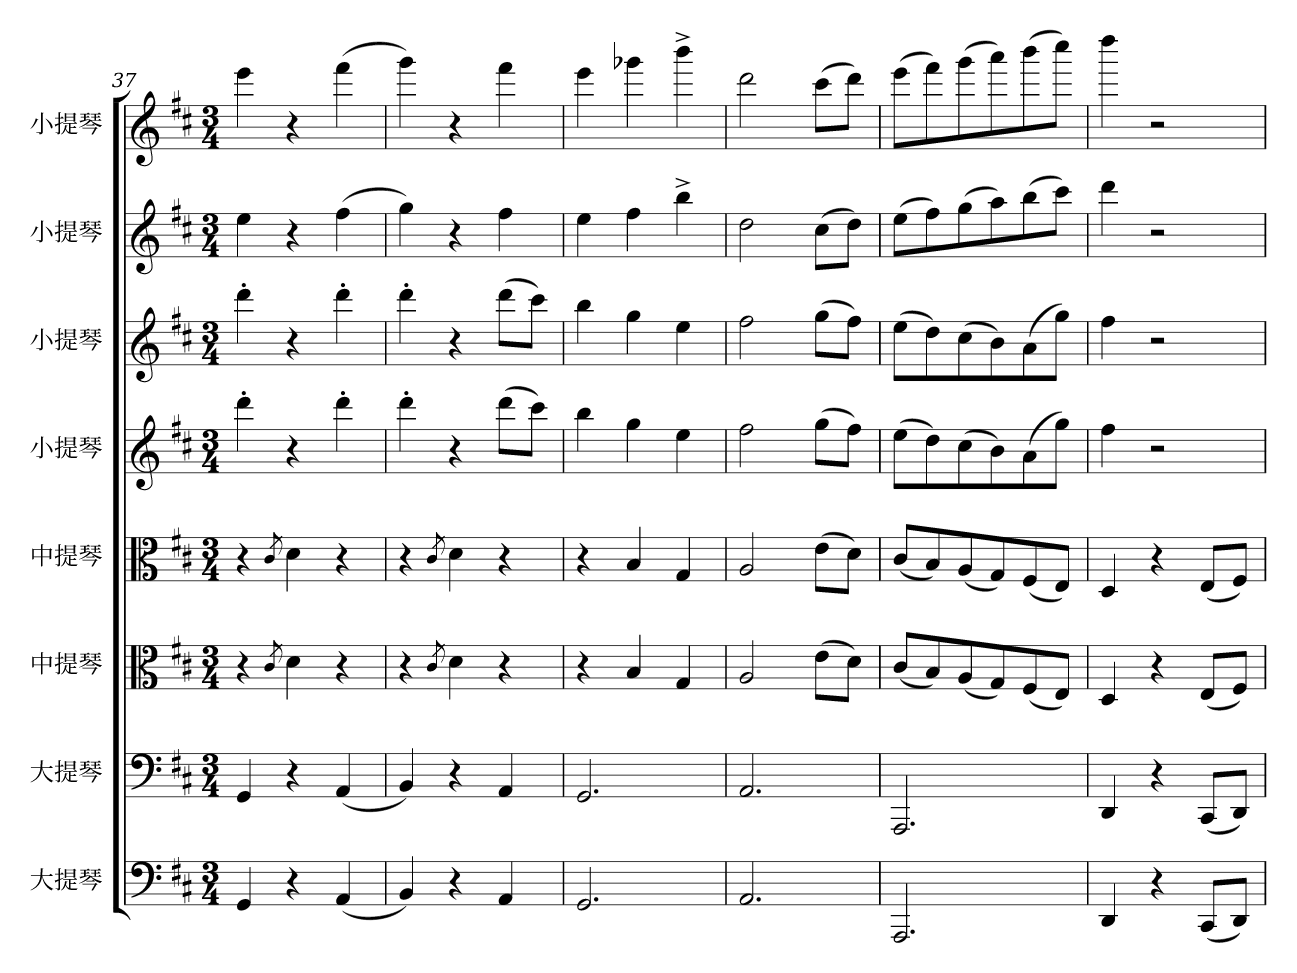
**kern	**kern	**kern	**kern	**kern	**kern	**kern	**kern
*part8	*part7	*part6	*part5	*part4	*part3	*part2	*part1
*staff8	*staff7	*staff6	*staff5	*staff4	*staff3	*staff2	*staff1
*I"大提琴	*I"大提琴	*I"中提琴	*I"中提琴	*I"小提琴	*I"小提琴	*I"小提琴	*I"小提琴
*clefF4	*clefF4	*clefC3	*clefC3	*clefG2	*clefG2	*clefG2	*clefG2
*k[f#c#]	*k[f#c#]	*k[f#c#]	*k[f#c#]	*k[f#c#]	*k[f#c#]	*k[f#c#]	*k[f#c#]
*M3/4	*M3/4	*M3/4	*M3/4	*M3/4	*M3/4	*M3/4	*M3/4
=37	=37	=37	=37	=37	=37	=37	=37
4GG/	4GG/	4r	4r	4ddd'\	4ddd'\	4ee\	4eee\
.	.	8qc#/	8qc#/	.	.	.	.
4r	4r	4d\	4d\	4r	4r	4r	4r
(<4AA/	(<4AA/	4r	4r	4ddd'\	4ddd'\	(>4ff#\	(>4fff#\
=38	=38	=38	=38	=38	=38	=38	=38
4BB/)	4BB/)	4r	4r	4ddd'\	4ddd'\	4gg\)	4ggg\)
.	.	8qc#/	8qc#/	.	.	.	.
4r	4r	4d\	4d\	4r	4r	4r	4r
4AA/	4AA/	4r	4r	(>8ddd\L	(>8ddd\L	4ff#\	4fff#\
.	.	.	.	8ccc#\J)	8ccc#\J)	.	.
=39	=39	=39	=39	=39	=39	=39	=39
2.GG/	2.GG/	4r	4r	4bb\	4bb\	4ee\	4eee\
.	.	4B/	4B/	4gg\	4gg\	4ff#\	4ggg-X\
.	.	4G/	4G/	4ee\	4ee\	4bb^\	4bbb^\
=40	=40	=40	=40	=40	=40	=40	=40
2.AA/	2.AA/	2A/	2A/	2ff#\	2ff#\	2dd\	2ddd\
.	.	(>8e\L	(>8e\L	(>8gg\L	(>8gg\L	(>8cc#\L	(>8ccc#\L
.	.	8d\J)	8d\J)	8ff#\J)	8ff#\J)	8dd\J)	8ddd\J)
=41	=41	=41	=41	=41	=41	=41	=41
2.AAA/	2.AAA/	(<8c#/L	(<8c#/L	(>8ee\L	(>8ee\L	(>8ee\L	(>8eee\L
.	.	8B/)	8B/)	8dd\)	8dd\)	8ff#\)	8fff#\)
.	.	(<8A/	(<8A/	(>8cc#\	(>8cc#\	(>8gg\	(>8ggg\
.	.	8G/)	8G/)	8b\)	8b\)	8aa\)	8aaa\)
.	.	(<8F#/	(<8F#/	(>8a\	(>8a\	(>8bb\	(>8bbb\
.	.	8E/J)	8E/J)	8gg\J)	8gg\J)	8ccc#\J)	8cccc#\J)
=42	=42	=42	=42	=42	=42	=42	=42
4DD/	4DD/	4D/	4D/	4ff#\	4ff#\	4ddd\	4dddd\
4r	4r	4r	4r	2r	2r	2r	2r
(<8CC#/L	(<8CC#/L	(<8E/L	(<8E/L	.	.	.	.
8DD/J)	8DD/J)	8F#/J)	8F#/J)	.	.	.	.
=	=	=	=	=	=	=	=
*-	*-	*-	*-	*-	*-	*-	*-
